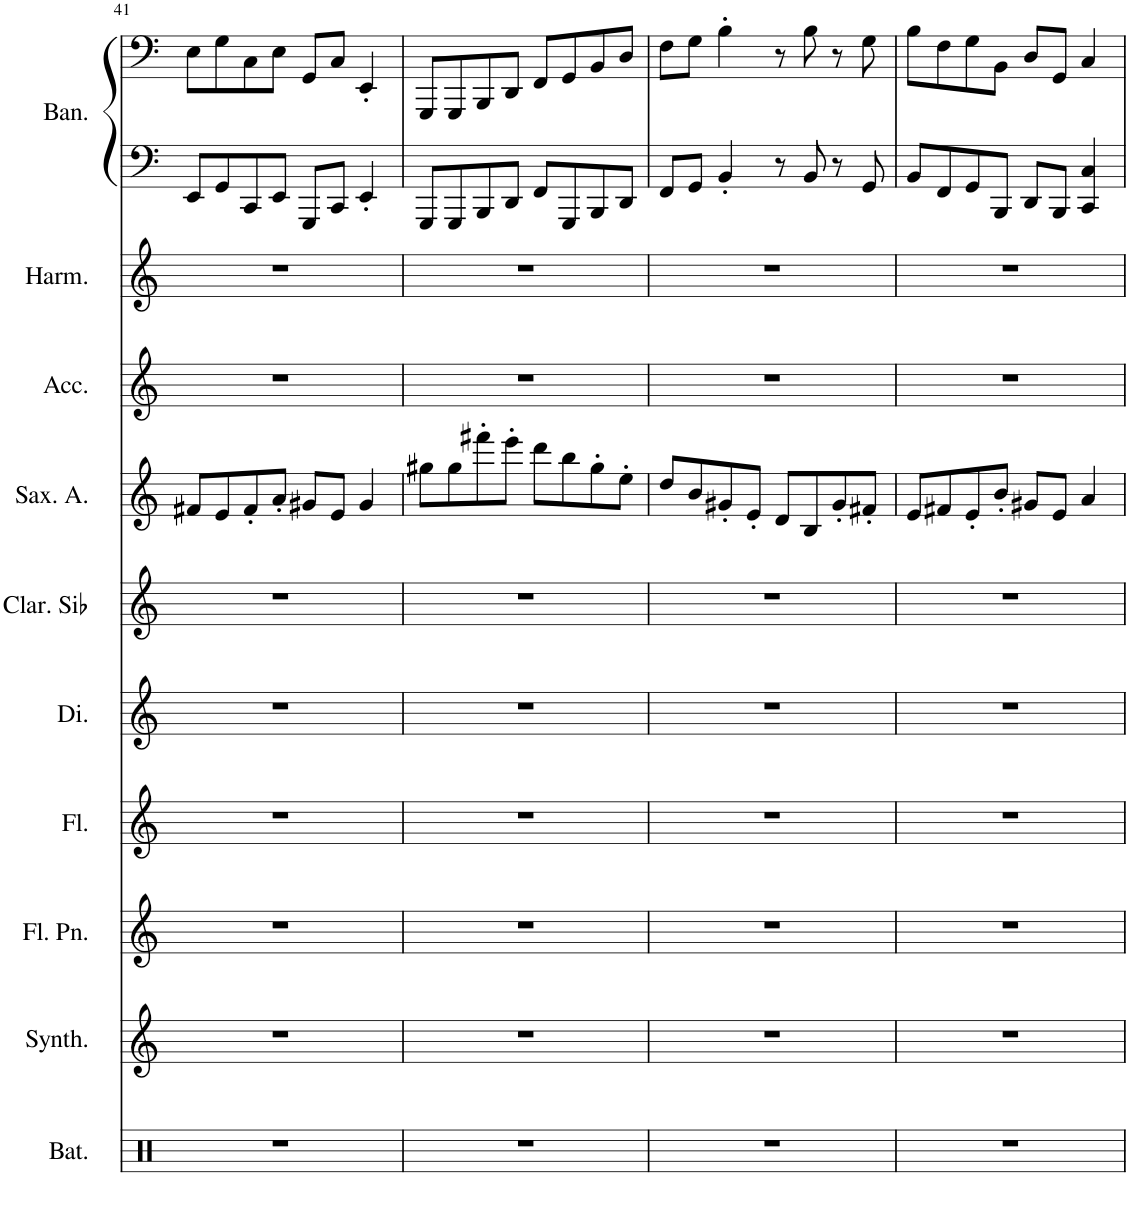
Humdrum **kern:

**kern	**kern	**kern	**kern	**kern	**kern	**kern	**kern	**kern	**kern	**kern
*part10	*part9	*part8	*part7	*part6	*part5	*part4	*part3	*part2	*part1	*part1
*staff11	*staff10	*staff9	*staff8	*staff7	*staff6	*staff5	*staff4	*staff3	*staff2	*staff1
*I"Batterie	*I"Synthétiseur de sinusoïdes	*I"Flûte de Pan	*I"Flûte	*I"Dizi	*I"Clarinette en Sib	*I"Saxophone Alto	*I"Accordéon	*I"Harmonica chromatique en Do 14 trous	*I"Bandonéon	*
*I'Bat.	*I'Synth.	*I'Fl. Pn.	*I'Fl.	*I'Di.	*I'Clar. Sib	*I'Sax. A.	*I'Acc.	*I'Harm.	*I'Ban.	*
!!LO:PB:g=z
*clefX	*clefG2	*clefG2	*clefG2	*clefG2	*clefG2	*clefG2	*clefG2	*clefG2	*clefF4	*clefF4
*	*	*	*	*Trd-7c-12	*Trd1c2	*Trd5c9	*	*	*	*
*k[]	*k[]	*k[]	*k[]	*k[]	*k[]	*k[]	*k[]	*k[]	*k[]	*k[]
*M4/4	*M4/4	*M4/4	*M4/4	*M4/4	*M4/4	*M4/4	*M4/4	*M4/4	*M4/4	*M4/4
=41	=41	=41	=41	=41	=41	=41	=41	=41	=41	=41
1r	1r	1r	1r	1r	1r	8f#X/L	1r	1r	8EE/L	8E\L
.	.	.	.	.	.	8e/	.	.	8GG/	8G\
.	.	.	.	.	.	8f#'/	.	.	8CC/	8C\
.	.	.	.	.	.	8a'/J	.	.	8EE/J	8E\J
.	.	.	.	.	.	8g#X/L	.	.	8GGG/L	8GG/L
.	.	.	.	.	.	8e/J	.	.	8CC/J	8C/J
.	.	.	.	.	.	4g#/	.	.	4EE'/	4EE'/
=42	=42	=42	=42	=42	=42	=42	=42	=42	=42	=42
1r	1r	1r	1r	1r	1r	8gg#X\L	1r	1r	8GGG/L	8GGG/L
.	.	.	.	.	.	8gg#\	.	.	8GGG/	8GGG/
.	.	.	.	.	.	8fff#X'\	.	.	8BBB/	8BBB/
.	.	.	.	.	.	8eee'\J	.	.	8DD/J	8DD/J
.	.	.	.	.	.	8ddd\L	.	.	8FF/L	8FF/L
.	.	.	.	.	.	8bb\	.	.	8GGG/	8GG/
.	.	.	.	.	.	8gg#'\	.	.	8BBB/	8BB/
.	.	.	.	.	.	8ee'\J	.	.	8DD/J	8D/J
=43	=43	=43	=43	=43	=43	=43	=43	=43	=43	=43
1r	1r	1r	1r	1r	1r	8dd/L	1r	1r	8FF/L	8F\L
.	.	.	.	.	.	8b/	.	.	8GG/J	8G\J
.	.	.	.	.	.	8g#X'/	.	.	4BB'/	4B'\
.	.	.	.	.	.	8e'/J	.	.	.	.
.	.	.	.	.	.	8d/L	.	.	8r	8r
.	.	.	.	.	.	8B/	.	.	8BB/	8B\
.	.	.	.	.	.	8g#'/	.	.	8r	8r
.	.	.	.	.	.	8f#X'/J	.	.	8GG/	8G\
=44	=44	=44	=44	=44	=44	=44	=44	=44	=44	=44
1r	1r	1r	1r	1r	1r	8e/L	1r	1r	8BB/L	8B\L
.	.	.	.	.	.	8f#X/	.	.	8FF/	8F\
.	.	.	.	.	.	8e'/	.	.	8GG/	8G\
.	.	.	.	.	.	8b'/J	.	.	8BBB/J	8BB\J
.	.	.	.	.	.	8g#X/L	.	.	8DD/L	8D/L
.	.	.	.	.	.	8e/J	.	.	8BBB/J	8GG/J
.	.	.	.	.	.	4a/	.	.	4CC/ 4C/	4C/
=	=	=	=	=	=	=	=	=	=	=
*-	*-	*-	*-	*-	*-	*-	*-	*-	*-	*-
